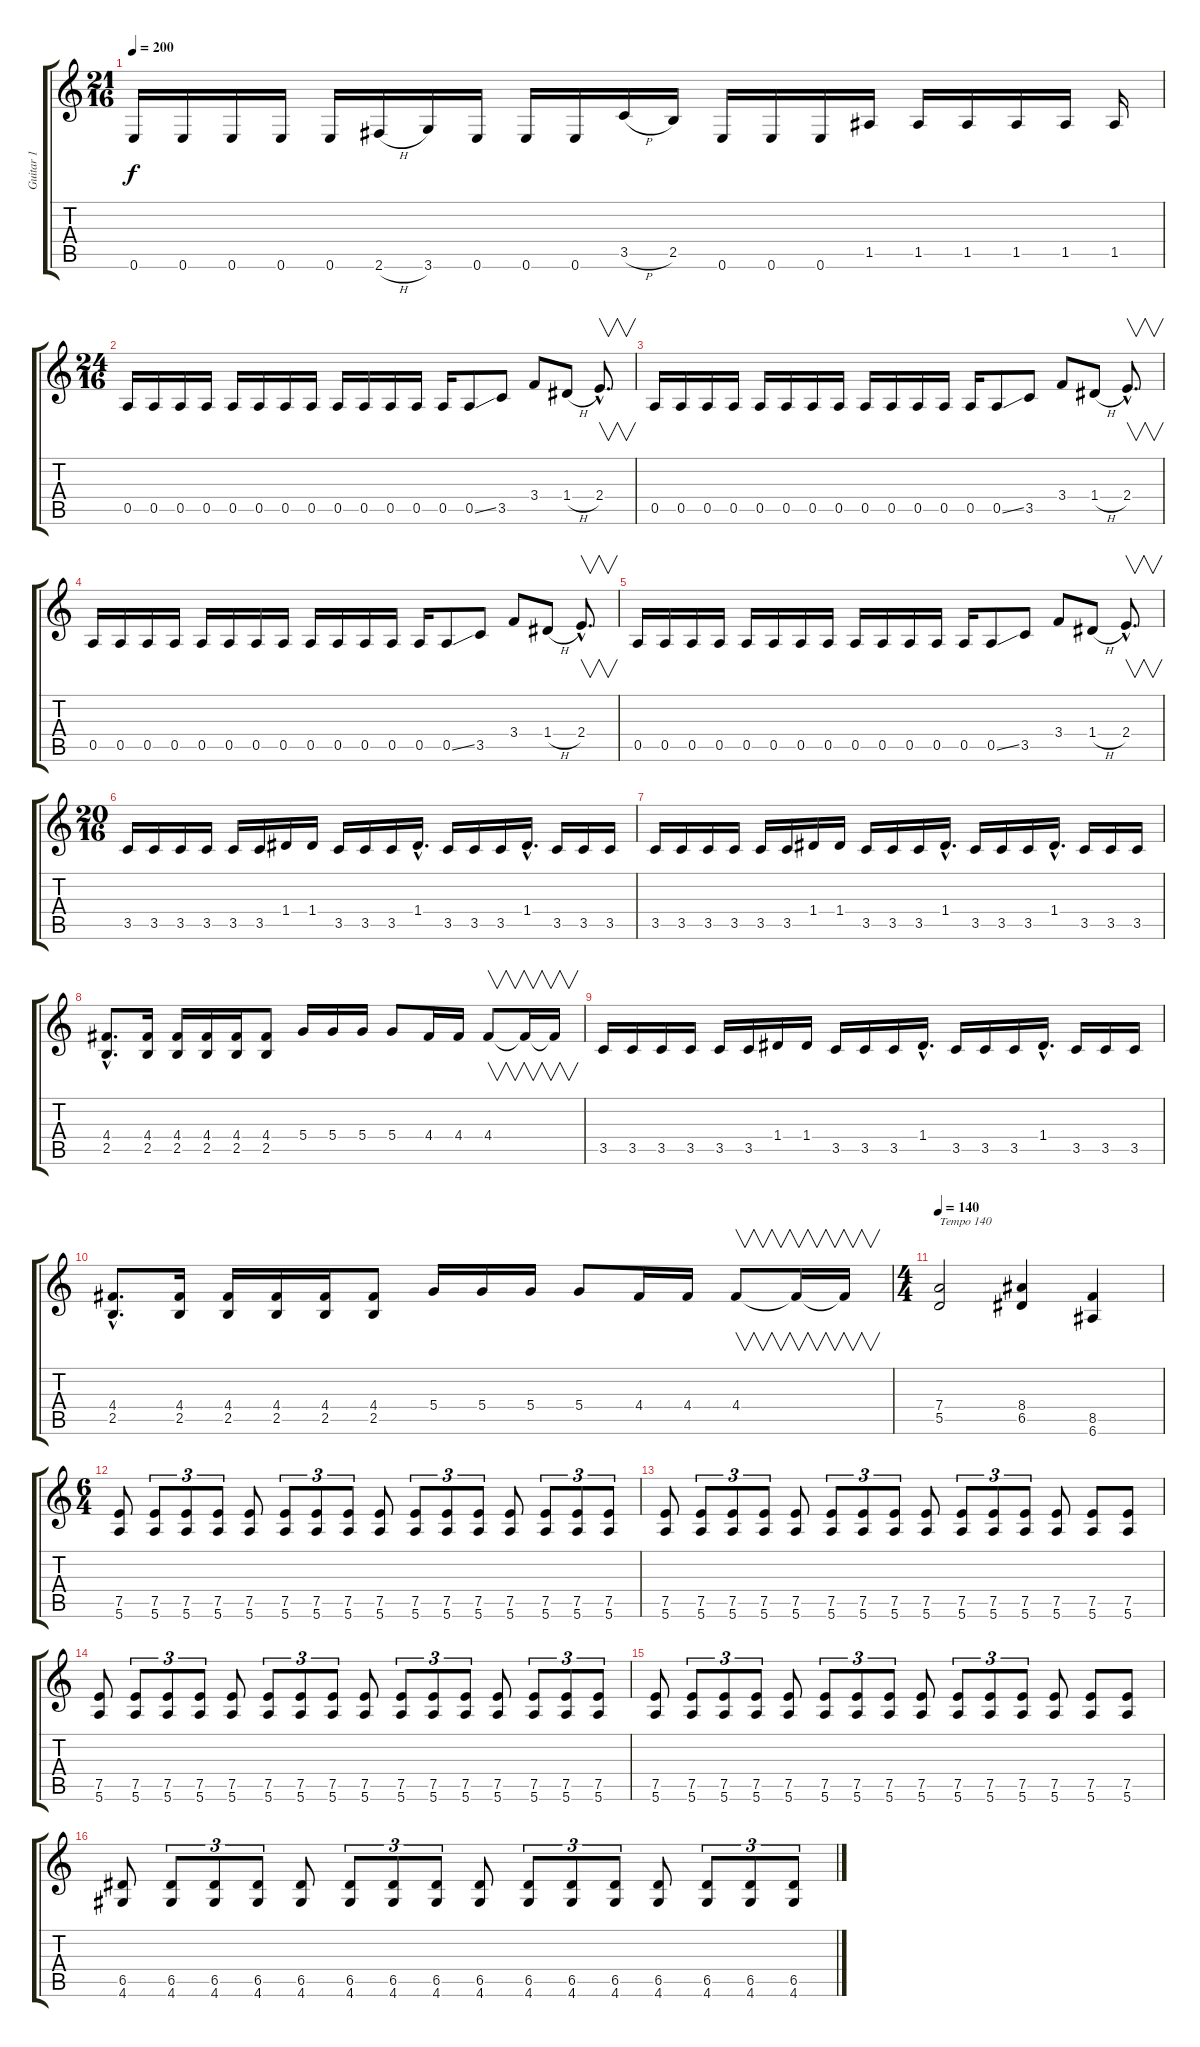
\track ("Guitar 1" "Guitar 1") {instrument distortionguitar}
\staff {score tabs}
\tuning (E4 B3 G3 D3 A2 E2) {hide}
\ts (21 16)
\tempo 200
\clef g2
\ks c
0.6.16{dy f} 0.6.16 0.6.16 0.6.16 0.6.16 2.6{h}.16 3.6.16 0.6.16 0.6.16 0.6.16 3.5{h}.16 2.5.16 0.6.16 0.6.16 0.6.16 1.5.16 1.5.16 1.5.16 1.5.16 1.5.16 1.5.16 |
\ts (24 16)
0.5.16 0.5.16 0.5.16 0.5.16 0.5.16 0.5.16 0.5.16 0.5.16 0.5.16 0.5.16 0.5.16 0.5.16 0.5.16 0.5{ss}.8 3.5.8 3.4.8 1.4{h}.8 2.4{hac}.8{v d} |
0.5.16 0.5.16 0.5.16 0.5.16 0.5.16 0.5.16 0.5.16 0.5.16 0.5.16 0.5.16 0.5.16 0.5.16 0.5.16 0.5{ss}.8 3.5.8 3.4.8 1.4{h}.8 2.4{hac}.8{v d} |
0.5.16 0.5.16 0.5.16 0.5.16 0.5.16 0.5.16 0.5.16 0.5.16 0.5.16 0.5.16 0.5.16 0.5.16 0.5.16 0.5{ss}.8 3.5.8 3.4.8 1.4{h}.8 2.4{hac}.8{v d} |
0.5.16 0.5.16 0.5.16 0.5.16 0.5.16 0.5.16 0.5.16 0.5.16 0.5.16 0.5.16 0.5.16 0.5.16 0.5.16 0.5{ss}.8 3.5.8 3.4.8 1.4{h}.8 2.4{hac}.8{v d} |
\ts (20 16)
3.5.16 3.5.16 3.5.16 3.5.16 3.5.16 3.5.16 1.4.16 1.4.16 3.5.16 3.5.16 3.5.16 1.4{hac}.16{d} 3.5.16 3.5.16 3.5.16 1.4{hac}.16{d} 3.5.16 3.5.16 3.5.16 |
3.5.16 3.5.16 3.5.16 3.5.16 3.5.16 3.5.16 1.4.16 1.4.16 3.5.16 3.5.16 3.5.16 1.4{hac}.16{d} 3.5.16 3.5.16 3.5.16 1.4{hac}.16{d} 3.5.16 3.5.16 3.5.16 |
(4.4{hac} 2.5{hac}).8{d} (4.4 2.5).16 (4.4 2.5).16 (4.4 2.5).16 (4.4 2.5).16 (4.4 2.5).8 5.4.16 5.4.16 5.4.16 5.4.8 4.4.16 4.4.16 4.4.8{v} 4.4{t}.16{v} 4.4{t}.16{v} |
3.5.16 3.5.16 3.5.16 3.5.16 3.5.16 3.5.16 1.4.16 1.4.16 3.5.16 3.5.16 3.5.16 1.4{hac}.16{d} 3.5.16 3.5.16 3.5.16 1.4{hac}.16{d} 3.5.16 3.5.16 3.5.16 |
(4.4{hac} 2.5{hac}).8{d} (4.4 2.5).16 (4.4 2.5).16 (4.4 2.5).16 (4.4 2.5).16 (4.4 2.5).8 5.4.16 5.4.16 5.4.16 5.4.8 4.4.16 4.4.16 4.4.8{v} 4.4{t}.16{v} 4.4{t}.16{v} |
\ts (4 4)
\tempo 140
(7.4 5.5).2{txt "Tempo 140"} (8.4 6.5).4 (8.5 6.6).4 |
\ts (6 4)
(7.5 5.6).8 (7.5 5.6).8{tu (3 2)} (7.5 5.6).8{tu (3 2)} (7.5 5.6).8{tu (3 2)} (7.5 5.6).8 (7.5 5.6).8{tu (3 2)} (7.5 5.6).8{tu (3 2)} (7.5 5.6).8{tu (3 2)} (7.5 5.6).8 (7.5 5.6).8{tu (3 2)} (7.5 5.6).8{tu (3 2)} (7.5 5.6).8{tu (3 2)} (7.5 5.6).8 (7.5 5.6).8{tu (3 2)} (7.5 5.6).8{tu (3 2)} (7.5 5.6).8{tu (3 2)} |
(7.5 5.6).8 (7.5 5.6).8{tu (3 2)} (7.5 5.6).8{tu (3 2)} (7.5 5.6).8{tu (3 2)} (7.5 5.6).8 (7.5 5.6).8{tu (3 2)} (7.5 5.6).8{tu (3 2)} (7.5 5.6).8{tu (3 2)} (7.5 5.6).8 (7.5 5.6).8{tu (3 2)} (7.5 5.6).8{tu (3 2)} (7.5 5.6).8{tu (3 2)} (7.5 5.6).8 (7.5 5.6).8 (7.5 5.6).8 |
(7.5 5.6).8 (7.5 5.6).8{tu (3 2)} (7.5 5.6).8{tu (3 2)} (7.5 5.6).8{tu (3 2)} (7.5 5.6).8 (7.5 5.6).8{tu (3 2)} (7.5 5.6).8{tu (3 2)} (7.5 5.6).8{tu (3 2)} (7.5 5.6).8 (7.5 5.6).8{tu (3 2)} (7.5 5.6).8{tu (3 2)} (7.5 5.6).8{tu (3 2)} (7.5 5.6).8 (7.5 5.6).8{tu (3 2)} (7.5 5.6).8{tu (3 2)} (7.5 5.6).8{tu (3 2)} |
(7.5 5.6).8 (7.5 5.6).8{tu (3 2)} (7.5 5.6).8{tu (3 2)} (7.5 5.6).8{tu (3 2)} (7.5 5.6).8 (7.5 5.6).8{tu (3 2)} (7.5 5.6).8{tu (3 2)} (7.5 5.6).8{tu (3 2)} (7.5 5.6).8 (7.5 5.6).8{tu (3 2)} (7.5 5.6).8{tu (3 2)} (7.5 5.6).8{tu (3 2)} (7.5 5.6).8 (7.5 5.6).8 (7.5 5.6).8 |
(6.5 4.6).8 (6.5 4.6).8{tu (3 2)} (6.5 4.6).8{tu (3 2)} (6.5 4.6).8{tu (3 2)} (6.5 4.6).8 (6.5 4.6).8{tu (3 2)} (6.5 4.6).8{tu (3 2)} (6.5 4.6).8{tu (3 2)} (6.5 4.6).8 (6.5 4.6).8{tu (3 2)} (6.5 4.6).8{tu (3 2)} (6.5 4.6).8{tu (3 2)} (6.5 4.6).8 (6.5 4.6).8{tu (3 2)} (6.5 4.6).8{tu (3 2)} (6.5 4.6).8{tu (3 2)}
